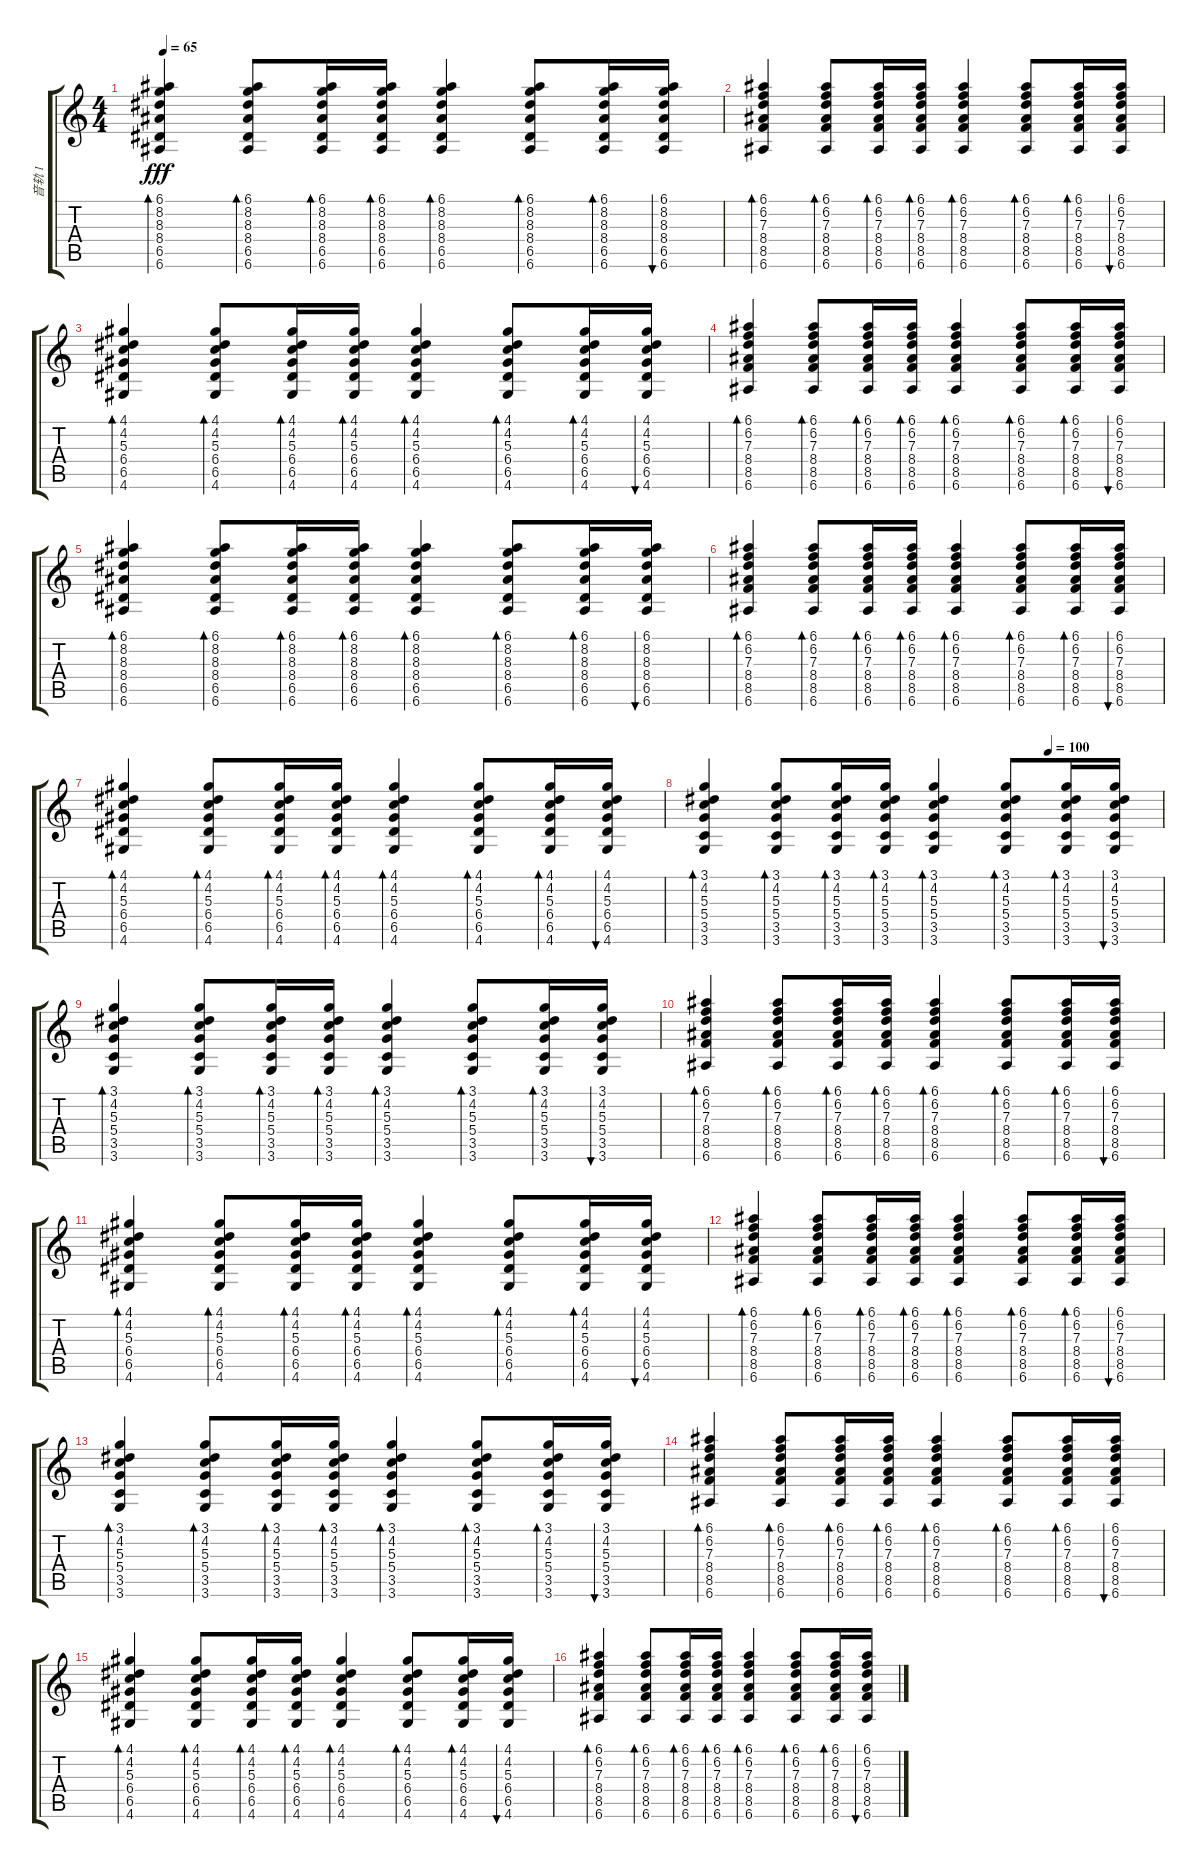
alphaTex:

\track ("音轨 1" "音轨 1") {instrument acousticguitarnylon}
\staff {score tabs}
\tuning (E4 B3 G3 D3 A2 E2) {hide}
\ts (4 4)
\tempo 65
\clef g2
\ks c
(6.1 8.2 8.3 8.4 6.5 6.6).4{bd 60 dy fff} (6.1 8.2 8.3 8.4 6.5 6.6).8{bd 60} (6.1 8.2 8.3 8.4 6.5 6.6).16{bd 60} (6.1 8.2 8.3 8.4 6.5 6.6).16{bd 60} (6.1 8.2 8.3 8.4 6.5 6.6).4{bd 60} (6.1 8.2 8.3 8.4 6.5 6.6).8{bd 60} (6.1 8.2 8.3 8.4 6.5 6.6).16{bd 60} (6.1 8.2 8.3 8.4 6.5 6.6).16{bu 60} |
(6.1 6.2 7.3 8.4 8.5 6.6).4{bd 60} (6.1 6.2 7.3 8.4 8.5 6.6).8{bd 60} (6.1 6.2 7.3 8.4 8.5 6.6).16{bd 60} (6.1 6.2 7.3 8.4 8.5 6.6).16{bd 60} (6.1 6.2 7.3 8.4 8.5 6.6).4{bd 60} (6.1 6.2 7.3 8.4 8.5 6.6).8{bd 60} (6.1 6.2 7.3 8.4 8.5 6.6).16{bd 60} (6.1 6.2 7.3 8.4 8.5 6.6).16{bu 60} |
(4.1 4.2 5.3 6.4 6.5 4.6).4{bd 60} (4.1 4.2 5.3 6.4 6.5 4.6).8{bd 60} (4.1 4.2 5.3 6.4 6.5 4.6).16{bd 60} (4.1 4.2 5.3 6.4 6.5 4.6).16{bd 60} (4.1 4.2 5.3 6.4 6.5 4.6).4{bd 60} (4.1 4.2 5.3 6.4 6.5 4.6).8{bd 60} (4.1 4.2 5.3 6.4 6.5 4.6).16{bd 60} (4.1 4.2 5.3 6.4 6.5 4.6).16{bu 60} |
(6.1 6.2 7.3 8.4 8.5 6.6).4{bd 60} (6.1 6.2 7.3 8.4 8.5 6.6).8{bd 60} (6.1 6.2 7.3 8.4 8.5 6.6).16{bd 60} (6.1 6.2 7.3 8.4 8.5 6.6).16{bd 60} (6.1 6.2 7.3 8.4 8.5 6.6).4{bd 60} (6.1 6.2 7.3 8.4 8.5 6.6).8{bd 60} (6.1 6.2 7.3 8.4 8.5 6.6).16{bd 60} (6.1 6.2 7.3 8.4 8.5 6.6).16{bu 60} |
(6.1 8.2 8.3 8.4 6.5 6.6).4{bd 60} (6.1 8.2 8.3 8.4 6.5 6.6).8{bd 60} (6.1 8.2 8.3 8.4 6.5 6.6).16{bd 60} (6.1 8.2 8.3 8.4 6.5 6.6).16{bd 60} (6.1 8.2 8.3 8.4 6.5 6.6).4{bd 60} (6.1 8.2 8.3 8.4 6.5 6.6).8{bd 60} (6.1 8.2 8.3 8.4 6.5 6.6).16{bd 60} (6.1 8.2 8.3 8.4 6.5 6.6).16{bu 60} |
(6.1 6.2 7.3 8.4 8.5 6.6).4{bd 60} (6.1 6.2 7.3 8.4 8.5 6.6).8{bd 60} (6.1 6.2 7.3 8.4 8.5 6.6).16{bd 60} (6.1 6.2 7.3 8.4 8.5 6.6).16{bd 60} (6.1 6.2 7.3 8.4 8.5 6.6).4{bd 60} (6.1 6.2 7.3 8.4 8.5 6.6).8{bd 60} (6.1 6.2 7.3 8.4 8.5 6.6).16{bd 60} (6.1 6.2 7.3 8.4 8.5 6.6).16{bu 60} |
(4.1 4.2 5.3 6.4 6.5 4.6).4{bd 60} (4.1 4.2 5.3 6.4 6.5 4.6).8{bd 60} (4.1 4.2 5.3 6.4 6.5 4.6).16{bd 60} (4.1 4.2 5.3 6.4 6.5 4.6).16{bd 60} (4.1 4.2 5.3 6.4 6.5 4.6).4{bd 60} (4.1 4.2 5.3 6.4 6.5 4.6).8{bd 60} (4.1 4.2 5.3 6.4 6.5 4.6).16{bd 60} (4.1 4.2 5.3 6.4 6.5 4.6).16{bu 60} |
\tempo (100 0.75)
(3.1 4.2 5.3 5.4 3.5 3.6).4{bd 60} (3.1 4.2 5.3 5.4 3.5 3.6).8{bd 60} (3.1 4.2 5.3 5.4 3.5 3.6).16{bd 60} (3.1 4.2 5.3 5.4 3.5 3.6).16{bd 60} (3.1 4.2 5.3 5.4 3.5 3.6).4{bd 60} (3.1 4.2 5.3 5.4 3.5 3.6).8{bd 60 volume 13 balance 8} (3.1 4.2 5.3 5.4 3.5 3.6).16{bd 60} (3.1 4.2 5.3 5.4 3.5 3.6).16{bu 60} |
(3.1 4.2 5.3 5.4 3.5 3.6).4{bd 60} (3.1 4.2 5.3 5.4 3.5 3.6).8{bd 60} (3.1 4.2 5.3 5.4 3.5 3.6).16{bd 60} (3.1 4.2 5.3 5.4 3.5 3.6).16{bd 60} (3.1 4.2 5.3 5.4 3.5 3.6).4{bd 60} (3.1 4.2 5.3 5.4 3.5 3.6).8{bd 60} (3.1 4.2 5.3 5.4 3.5 3.6).16{bd 60} (3.1 4.2 5.3 5.4 3.5 3.6).16{bu 60} |
(6.1 6.2 7.3 8.4 8.5 6.6).4{bd 60} (6.1 6.2 7.3 8.4 8.5 6.6).8{bd 60} (6.1 6.2 7.3 8.4 8.5 6.6).16{bd 60} (6.1 6.2 7.3 8.4 8.5 6.6).16{bd 60} (6.1 6.2 7.3 8.4 8.5 6.6).4{bd 60} (6.1 6.2 7.3 8.4 8.5 6.6).8{bd 60} (6.1 6.2 7.3 8.4 8.5 6.6).16{bd 60} (6.1 6.2 7.3 8.4 8.5 6.6).16{bu 60} |
(4.1 4.2 5.3 6.4 6.5 4.6).4{bd 60} (4.1 4.2 5.3 6.4 6.5 4.6).8{bd 60} (4.1 4.2 5.3 6.4 6.5 4.6).16{bd 60} (4.1 4.2 5.3 6.4 6.5 4.6).16{bd 60} (4.1 4.2 5.3 6.4 6.5 4.6).4{bd 60} (4.1 4.2 5.3 6.4 6.5 4.6).8{bd 60} (4.1 4.2 5.3 6.4 6.5 4.6).16{bd 60} (4.1 4.2 5.3 6.4 6.5 4.6).16{bu 60} |
(6.1 6.2 7.3 8.4 8.5 6.6).4{bd 60} (6.1 6.2 7.3 8.4 8.5 6.6).8{bd 60} (6.1 6.2 7.3 8.4 8.5 6.6).16{bd 60} (6.1 6.2 7.3 8.4 8.5 6.6).16{bd 60} (6.1 6.2 7.3 8.4 8.5 6.6).4{bd 60} (6.1 6.2 7.3 8.4 8.5 6.6).8{bd 60} (6.1 6.2 7.3 8.4 8.5 6.6).16{bd 60} (6.1 6.2 7.3 8.4 8.5 6.6).16{bu 60} |
(3.1 4.2 5.3 5.4 3.5 3.6).4{bd 60} (3.1 4.2 5.3 5.4 3.5 3.6).8{bd 60} (3.1 4.2 5.3 5.4 3.5 3.6).16{bd 60} (3.1 4.2 5.3 5.4 3.5 3.6).16{bd 60} (3.1 4.2 5.3 5.4 3.5 3.6).4{bd 60} (3.1 4.2 5.3 5.4 3.5 3.6).8{bd 60} (3.1 4.2 5.3 5.4 3.5 3.6).16{bd 60} (3.1 4.2 5.3 5.4 3.5 3.6).16{bu 60} |
(6.1 6.2 7.3 8.4 8.5 6.6).4{bd 60} (6.1 6.2 7.3 8.4 8.5 6.6).8{bd 60} (6.1 6.2 7.3 8.4 8.5 6.6).16{bd 60} (6.1 6.2 7.3 8.4 8.5 6.6).16{bd 60} (6.1 6.2 7.3 8.4 8.5 6.6).4{bd 60} (6.1 6.2 7.3 8.4 8.5 6.6).8{bd 60} (6.1 6.2 7.3 8.4 8.5 6.6).16{bd 60} (6.1 6.2 7.3 8.4 8.5 6.6).16{bu 60} |
(4.1 4.2 5.3 6.4 6.5 4.6).4{bd 60} (4.1 4.2 5.3 6.4 6.5 4.6).8{bd 60} (4.1 4.2 5.3 6.4 6.5 4.6).16{bd 60} (4.1 4.2 5.3 6.4 6.5 4.6).16{bd 60} (4.1 4.2 5.3 6.4 6.5 4.6).4{bd 60} (4.1 4.2 5.3 6.4 6.5 4.6).8{bd 60} (4.1 4.2 5.3 6.4 6.5 4.6).16{bd 60} (4.1 4.2 5.3 6.4 6.5 4.6).16{bu 60} |
(6.1 6.2 7.3 8.4 8.5 6.6).4{bd 60} (6.1 6.2 7.3 8.4 8.5 6.6).8{bd 60} (6.1 6.2 7.3 8.4 8.5 6.6).16{bd 60} (6.1 6.2 7.3 8.4 8.5 6.6).16{bd 60} (6.1 6.2 7.3 8.4 8.5 6.6).4{bd 60} (6.1 6.2 7.3 8.4 8.5 6.6).8{bd 60} (6.1 6.2 7.3 8.4 8.5 6.6).16{bd 60} (6.1 6.2 7.3 8.4 8.5 6.6).16{bu 60}
